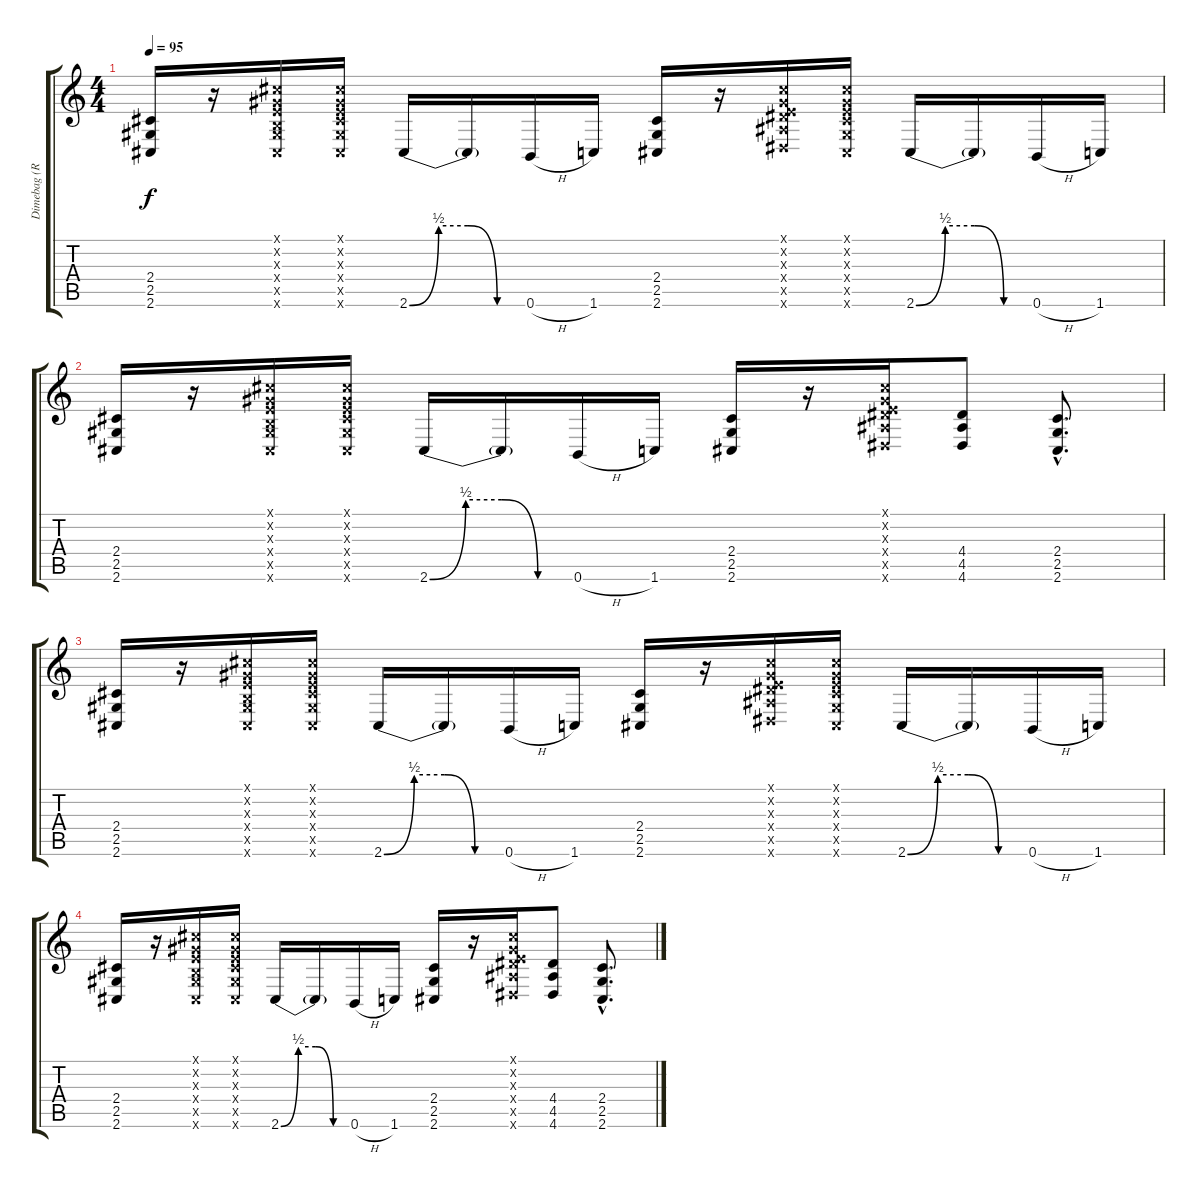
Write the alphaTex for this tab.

\track ("Dimebag (Rythm)" "Dimebag (R") {instrument distortionguitar}
\staff {score tabs}
\tuning (Db4 Ab3 E3 B2 Gb2 B1) {hide}
\ts (4 4)
\tempo 95
\clef g2
\ks c
(2.4 2.5 2.6).16{dy f} r.16 (0.1{x} 0.2{x} 0.3{x} 0.4{x} 2.5{x} 2.6{x}).16 (0.1{x} 0.2{x} 0.3{x} 2.4{x} 2.5{x} 2.6{x}).16 2.6{be (custom 0 0 15 2 30 2 45 0 60 0)}.16 2.6{t}.16 0.6{h}.16 1.6.16 (2.4 2.5 2.6).16 r.16 (0.1{x} 0.2{x} 0.3{x} 4.4{x} 4.5{x} 4.6{x}).16 (0.1{x} 0.2{x} 0.3{x} 2.4{x} 2.5{x} 2.6{x}).16 2.6{be (custom 0 0 15 2 30 2 45 0 60 0)}.16 2.6{t}.16 0.6{h}.16 1.6.16 |
(2.4 2.5 2.6).16 r.16 (0.1{x} 0.2{x} 0.3{x} 0.4{x} 2.5{x} 2.6{x}).16 (0.1{x} 0.2{x} 0.3{x} 2.4{x} 2.5{x} 2.6{x}).16 2.6{be (custom 0 0 15 2 30 2 45 0 60 0)}.16 2.6{t}.16 0.6{h}.16 1.6.16 (2.4 2.5 2.6).16 r.16 (0.1{x} 0.2{x} 0.3{x} 4.4{x} 4.5{x} 4.6{x}).16 (4.4 4.5 4.6).8 (2.4{hac} 2.5{hac} 2.6{hac}).8{d} |
(2.4 2.5 2.6).16 r.16 (0.1{x} 0.2{x} 0.3{x} 0.4{x} 2.5{x} 2.6{x}).16 (0.1{x} 0.2{x} 0.3{x} 2.4{x} 2.5{x} 2.6{x}).16 2.6{be (custom 0 0 15 2 30 2 45 0 60 0)}.16 2.6{t}.16 0.6{h}.16 1.6.16 (2.4 2.5 2.6).16 r.16 (0.1{x} 0.2{x} 0.3{x} 4.4{x} 4.5{x} 4.6{x}).16 (0.1{x} 0.2{x} 0.3{x} 2.4{x} 2.5{x} 2.6{x}).16 2.6{be (custom 0 0 15 2 30 2 45 0 60 0)}.16 2.6{t}.16 0.6{h}.16 1.6.16 |
(2.4 2.5 2.6).16 r.16 (0.1{x} 0.2{x} 0.3{x} 0.4{x} 2.5{x} 2.6{x}).16 (0.1{x} 0.2{x} 0.3{x} 2.4{x} 2.5{x} 2.6{x}).16 2.6{be (custom 0 0 15 2 30 2 45 0 60 0)}.16 2.6{t}.16 0.6{h}.16 1.6.16 (2.4 2.5 2.6).16 r.16 (0.1{x} 0.2{x} 0.3{x} 4.4{x} 4.5{x} 4.6{x}).16 (4.4 4.5 4.6).8 (2.4{hac} 2.5{hac} 2.6{hac}).8{d}
